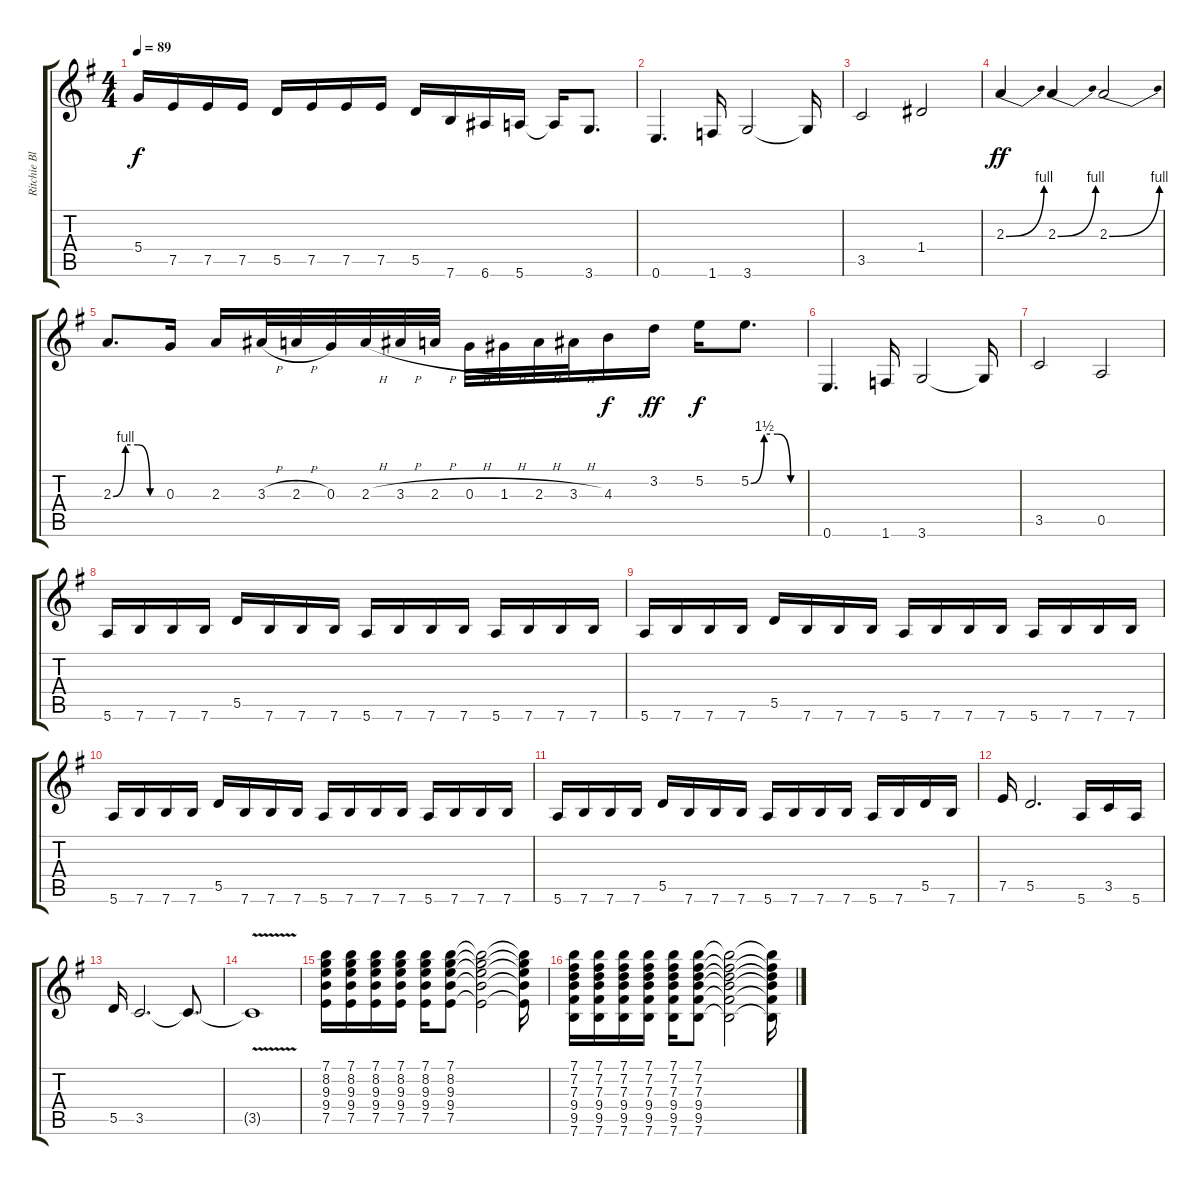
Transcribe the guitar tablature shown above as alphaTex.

\track ("Ritchie Blackmore" "Ritchie Bl") {instrument overdrivenguitar}
\staff {score tabs}
\tuning (E4 B3 G3 D3 A2 E2) {hide}
\ts (4 4)
\tempo 89
\clef g2
\ks eminor
5.4.16{dy f} 7.5.16 7.5.16 7.5.16 5.5.16 7.5.16 7.5.16 7.5.16 5.5.16 7.6.16 6.6.16 5.6.16 5.6{t}.16 3.6.8{d} |
0.6.4{d} 1.6.16 3.6.2 3.6{t}.16 |
3.5.2 1.4.2 |
2.3{be (bend 0 0 60 4)}.4{dy ff volume 16} 2.3{be (bend 0 0 60 4)}.4 2.3{be (bend 0 0 60 4)}.2 |
2.3{be (custom 0 0 15 4 30 4 45 0 60 0)}.8{d} 0.3.16 2.3.16 3.3{h}.32 2.3{h}.32 0.3.32 2.3{h}.32 3.3{h}.32 2.3{h}.32 0.3{h}.32 1.3{h}.32 2.3{h}.32 3.3{h}.32 4.3.16{dy f} 3.2.16{dy ff} 5.2.16{dy f} 5.2{be (custom 0 0 15 6 30 6 45 0 60 0)}.8{d} |
0.6.4{d volume 13} 1.6.16 3.6.2 3.6{t}.16 |
3.5.2 0.5.2 |
5.6.16 7.6.16 7.6.16 7.6.16 5.5.16 7.6.16 7.6.16 7.6.16 5.6.16 7.6.16 7.6.16 7.6.16 5.6.16 7.6.16 7.6.16 7.6.16 |
5.6.16 7.6.16 7.6.16 7.6.16 5.5.16 7.6.16 7.6.16 7.6.16 5.6.16 7.6.16 7.6.16 7.6.16 5.6.16 7.6.16 7.6.16 7.6.16 |
5.6.16 7.6.16 7.6.16 7.6.16 5.5.16 7.6.16 7.6.16 7.6.16 5.6.16 7.6.16 7.6.16 7.6.16 5.6.16 7.6.16 7.6.16 7.6.16 |
5.6.16 7.6.16 7.6.16 7.6.16 5.5.16 7.6.16 7.6.16 7.6.16 5.6.16 7.6.16 7.6.16 7.6.16 5.6.16 7.6.16 5.5.16 7.6.16 |
7.5.16 5.5.2{d} 5.6.16 3.5.16 5.6.16 |
5.5.16 3.5.2{d} 3.5{t}.8{d} |
3.5{v t}.1 |
(7.1 8.2 9.3 9.4 7.5).16 (7.1 8.2 9.3 9.4 7.5).16 (7.1 8.2 9.3 9.4 7.5).16 (7.1 8.2 9.3 9.4 7.5).16 (7.1 8.2 9.3 9.4 7.5).16 (7.1 8.2 9.3 9.4 7.5).8 (7.1{t} 8.2{t} 9.3{t} 9.4{t} 7.5{t}).2 (7.1{t} 8.2{t} 9.3{t} 9.4{t} 7.5{t}).16 |
(7.1 7.2 7.3 9.4 9.5 7.6).16 (7.1 7.2 7.3 9.4 9.5 7.6).16 (7.1 7.2 7.3 9.4 9.5 7.6).16 (7.1 7.2 7.3 9.4 9.5 7.6).16 (7.1 7.2 7.3 9.4 9.5 7.6).16 (7.1 7.2 7.3 9.4 9.5 7.6).8 (7.1{t} 7.2{t} 7.3{t} 9.4{t} 9.5{t} 7.6{t}).2 (7.1{t} 7.2{t} 7.3{t} 9.4{t} 9.5{t} 7.6{t}).16
